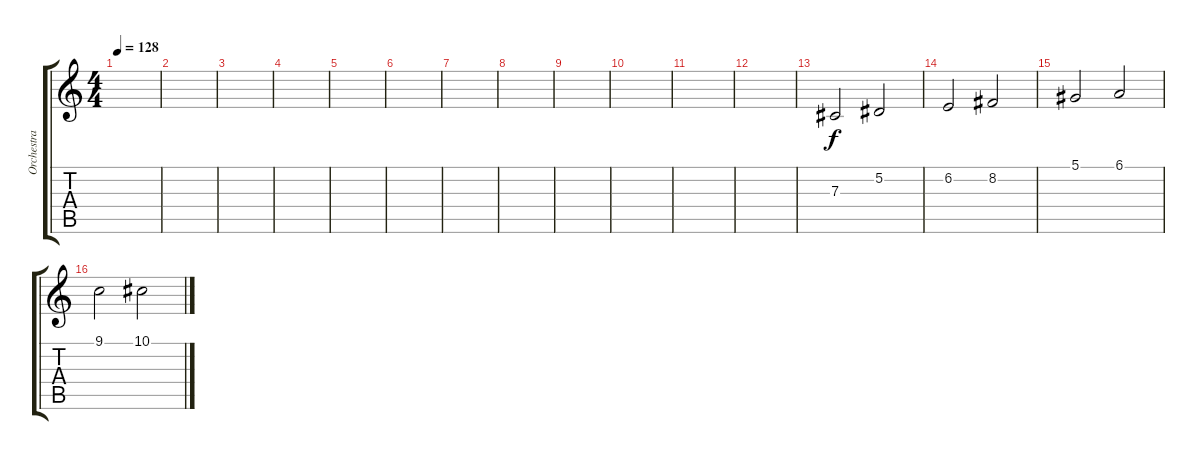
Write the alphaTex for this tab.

\track ("Orchestra" "Orchestra") {instrument stringensemble1}
\staff {score tabs}
\tuning (Eb4 Bb3 Gb3 Db3 Ab2 Eb2) {hide}
\ts (4 4)
\tempo 128
\clef g2
\ks c
|
|
|
|
|
|
|
|
|
|
|
|
7.3.2 5.2.2 |
6.2.2 8.2.2 |
5.1.2 6.1.2 |
9.1.2 10.1.2
